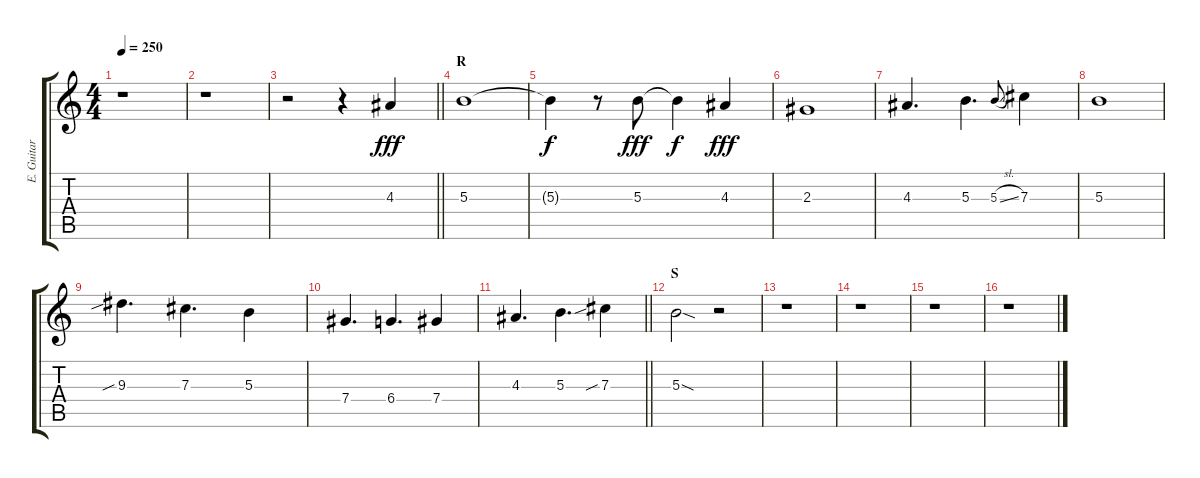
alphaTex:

\track ("E. Guitar III" "E. Guitar ") {instrument overdrivenguitar}
\staff {score tabs}
\tuning (Eb4 Bb3 Gb3 Db3 Ab2 Eb2) {hide}
\ts (4 4)
\tempo 250
\clef g2
\ks c
r.1{dy f} |
r.1 |
\barLineRight lightlight
r.2 r.4 4.3.4{dy fff} |
\section ("" "R")
5.3.1 |
5.3{t}.4{dy f} r.8 5.3.8{dy fff} 5.3{t}.4{dy f} 4.3.4{dy fff} |
2.3.1 |
4.3.4{d} 5.3.4{d} 5.3{sl}.8{gr onbeat} 7.3.4 |
5.3.1 |
9.3{sib}.4{d} 7.3.4{d} 5.3.4 |
7.4.4{d} 6.4.4{d} 7.4.4 |
\barLineRight lightlight
4.3.4{d} 5.3.4{d} 7.3{sib}.4 |
\section ("" "S")
5.3{sod}.2 r.2 |
r.1 |
r.1 |
r.1 |
r.1
